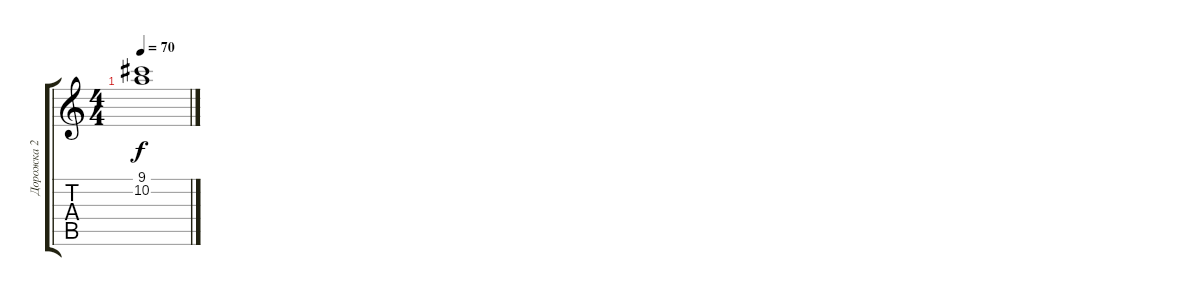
\track ("Дорожка 2" "Дорожка 2") {instrument acousticguitarsteel}
\staff {score tabs}
\tuning (E4 B3 G3 D3 A2 E2) {hide}
\ts (4 4)
\tempo 70
\clef g2
\ks c
(9.1{t} 10.2{t}).1{dy f}
